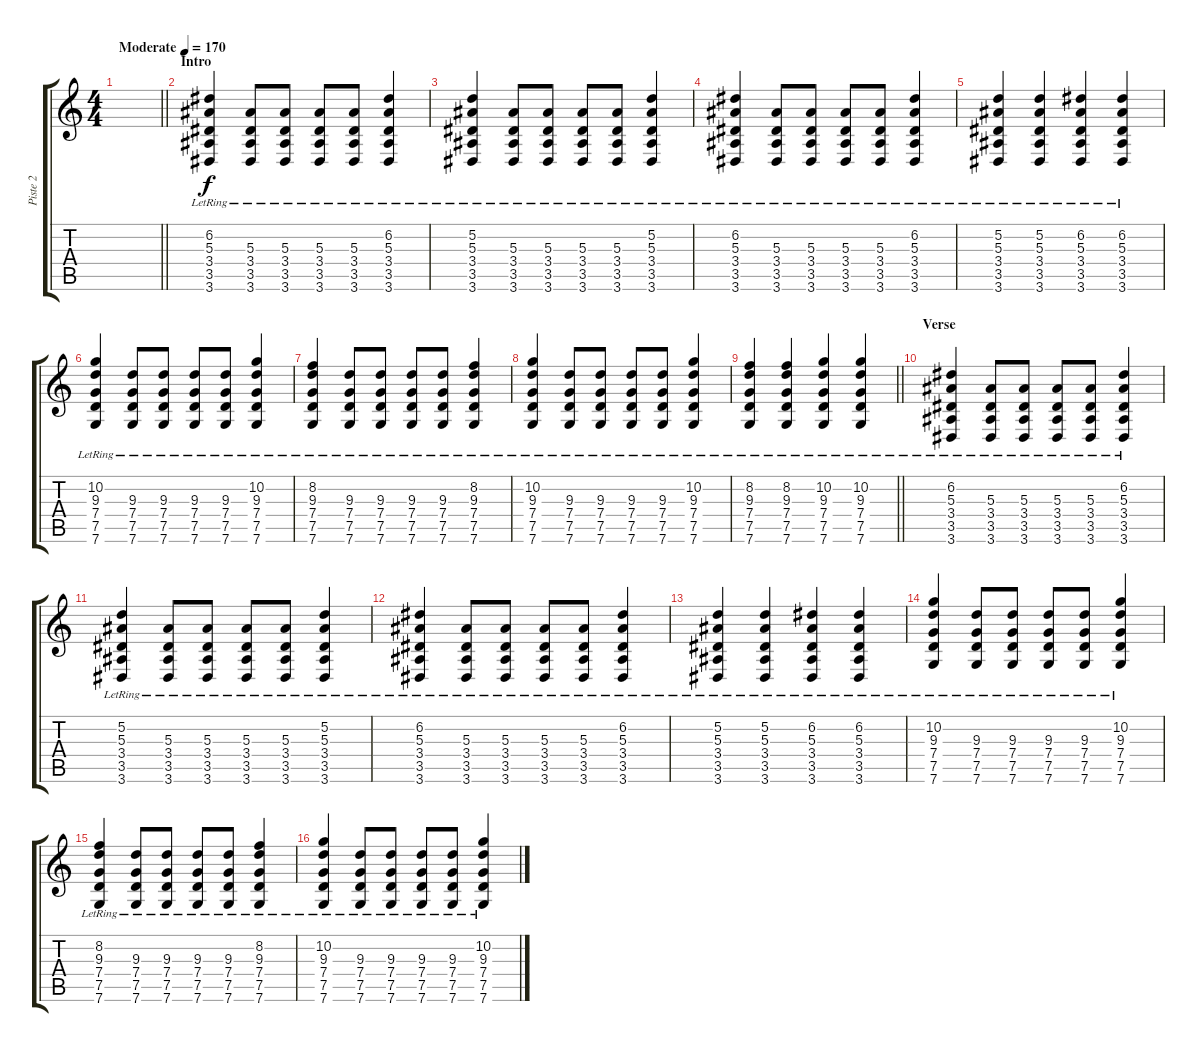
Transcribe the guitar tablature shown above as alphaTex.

\track ("Piste 2" "Piste 2") {instrument acousticguitarsteel}
\staff {score tabs}
\tuning (D4 A3 F3 C3 G2 C2) {hide}
\ts (4 4)
\tempo (170 "Moderate")
\clef g2
\barLineRight lightlight
\ks c
|
\section ("" "Intro")
(6.2{lr} 5.3{lr} 3.4{lr} 3.5{lr} 3.6{lr}).4 (5.3{lr} 3.4{lr} 3.5{lr} 3.6{lr}).8 (5.3{lr} 3.4{lr} 3.5{lr} 3.6{lr}).8 (5.3{lr} 3.4{lr} 3.5{lr} 3.6{lr}).8 (5.3{lr} 3.4{lr} 3.5{lr} 3.6{lr}).8 (6.2{lr} 5.3{lr} 3.4{lr} 3.5{lr} 3.6{lr}).4 |
(5.2{lr} 5.3{lr} 3.4{lr} 3.5{lr} 3.6{lr}).4 (5.3{lr} 3.4{lr} 3.5{lr} 3.6{lr}).8 (5.3{lr} 3.4{lr} 3.5{lr} 3.6{lr}).8 (5.3{lr} 3.4{lr} 3.5{lr} 3.6{lr}).8 (5.3{lr} 3.4{lr} 3.5{lr} 3.6{lr}).8 (5.2{lr} 5.3{lr} 3.4{lr} 3.5{lr} 3.6{lr}).4 |
(6.2{lr} 5.3{lr} 3.4{lr} 3.5{lr} 3.6{lr}).4 (5.3{lr} 3.4{lr} 3.5{lr} 3.6{lr}).8 (5.3{lr} 3.4{lr} 3.5{lr} 3.6{lr}).8 (5.3{lr} 3.4{lr} 3.5{lr} 3.6{lr}).8 (5.3{lr} 3.4{lr} 3.5{lr} 3.6{lr}).8 (6.2{lr} 5.3{lr} 3.4{lr} 3.5{lr} 3.6{lr}).4 |
(5.2{lr} 5.3{lr} 3.4{lr} 3.5{lr} 3.6{lr}).4 (5.2{lr} 5.3{lr} 3.4{lr} 3.5{lr} 3.6{lr}).4 (6.2{lr} 5.3{lr} 3.4{lr} 3.5{lr} 3.6{lr}).4 (6.2{lr} 5.3{lr} 3.4{lr} 3.5{lr} 3.6{lr}).4 |
(10.2{lr} 9.3{lr} 7.4{lr} 7.5{lr} 7.6{lr}).4 (9.3{lr} 7.4{lr} 7.5{lr} 7.6{lr}).8 (9.3{lr} 7.4{lr} 7.5{lr} 7.6{lr}).8 (9.3{lr} 7.4{lr} 7.5{lr} 7.6{lr}).8 (9.3{lr} 7.4{lr} 7.5{lr} 7.6{lr}).8 (10.2{lr} 9.3{lr} 7.4{lr} 7.5{lr} 7.6{lr}).4 |
(8.2{lr} 9.3{lr} 7.4{lr} 7.5{lr} 7.6{lr}).4 (9.3{lr} 7.4{lr} 7.5{lr} 7.6{lr}).8 (9.3{lr} 7.4{lr} 7.5{lr} 7.6{lr}).8 (9.3{lr} 7.4{lr} 7.5{lr} 7.6{lr}).8 (9.3{lr} 7.4{lr} 7.5{lr} 7.6{lr}).8 (8.2{lr} 9.3{lr} 7.4{lr} 7.5{lr} 7.6{lr}).4 |
(10.2{lr} 9.3{lr} 7.4{lr} 7.5{lr} 7.6{lr}).4 (9.3{lr} 7.4{lr} 7.5{lr} 7.6{lr}).8 (9.3{lr} 7.4{lr} 7.5{lr} 7.6{lr}).8 (9.3{lr} 7.4{lr} 7.5{lr} 7.6{lr}).8 (9.3{lr} 7.4{lr} 7.5{lr} 7.6{lr}).8 (10.2{lr} 9.3{lr} 7.4{lr} 7.5{lr} 7.6{lr}).4 |
\barLineRight lightlight
(8.2{lr} 9.3{lr} 7.4{lr} 7.5{lr} 7.6{lr}).4 (8.2{lr} 9.3{lr} 7.4{lr} 7.5{lr} 7.6{lr}).4 (10.2{lr} 9.3{lr} 7.4{lr} 7.5{lr} 7.6{lr}).4 (10.2{lr} 9.3{lr} 7.4{lr} 7.5{lr} 7.6{lr}).4 |
\section ("" "Verse")
(6.2{lr} 5.3{lr} 3.4{lr} 3.5{lr} 3.6{lr}).4 (5.3{lr} 3.4{lr} 3.5{lr} 3.6{lr}).8 (5.3{lr} 3.4{lr} 3.5{lr} 3.6{lr}).8 (5.3{lr} 3.4{lr} 3.5{lr} 3.6{lr}).8 (5.3{lr} 3.4{lr} 3.5{lr} 3.6{lr}).8 (6.2{lr} 5.3{lr} 3.4{lr} 3.5{lr} 3.6{lr}).4 |
(5.2{lr} 5.3{lr} 3.4{lr} 3.5{lr} 3.6{lr}).4 (5.3{lr} 3.4{lr} 3.5{lr} 3.6{lr}).8 (5.3{lr} 3.4{lr} 3.5{lr} 3.6{lr}).8 (5.3{lr} 3.4{lr} 3.5{lr} 3.6{lr}).8 (5.3{lr} 3.4{lr} 3.5{lr} 3.6{lr}).8 (5.2{lr} 5.3{lr} 3.4{lr} 3.5{lr} 3.6{lr}).4 |
(6.2{lr} 5.3{lr} 3.4{lr} 3.5{lr} 3.6{lr}).4 (5.3{lr} 3.4{lr} 3.5{lr} 3.6{lr}).8 (5.3{lr} 3.4{lr} 3.5{lr} 3.6{lr}).8 (5.3{lr} 3.4{lr} 3.5{lr} 3.6{lr}).8 (5.3{lr} 3.4{lr} 3.5{lr} 3.6{lr}).8 (6.2{lr} 5.3{lr} 3.4{lr} 3.5{lr} 3.6{lr}).4 |
(5.2{lr} 5.3{lr} 3.4{lr} 3.5{lr} 3.6{lr}).4 (5.2{lr} 5.3{lr} 3.4{lr} 3.5{lr} 3.6{lr}).4 (6.2{lr} 5.3{lr} 3.4{lr} 3.5{lr} 3.6{lr}).4 (6.2{lr} 5.3{lr} 3.4{lr} 3.5{lr} 3.6{lr}).4 |
(10.2{lr} 9.3{lr} 7.4{lr} 7.5{lr} 7.6{lr}).4 (9.3{lr} 7.4{lr} 7.5{lr} 7.6{lr}).8 (9.3{lr} 7.4{lr} 7.5{lr} 7.6{lr}).8 (9.3{lr} 7.4{lr} 7.5{lr} 7.6{lr}).8 (9.3{lr} 7.4{lr} 7.5{lr} 7.6{lr}).8 (10.2{lr} 9.3{lr} 7.4{lr} 7.5{lr} 7.6{lr}).4 |
(8.2{lr} 9.3{lr} 7.4{lr} 7.5{lr} 7.6{lr}).4 (9.3{lr} 7.4{lr} 7.5{lr} 7.6{lr}).8 (9.3{lr} 7.4{lr} 7.5{lr} 7.6{lr}).8 (9.3{lr} 7.4{lr} 7.5{lr} 7.6{lr}).8 (9.3{lr} 7.4{lr} 7.5{lr} 7.6{lr}).8 (8.2{lr} 9.3{lr} 7.4{lr} 7.5{lr} 7.6{lr}).4 |
(10.2{lr} 9.3{lr} 7.4{lr} 7.5{lr} 7.6{lr}).4 (9.3{lr} 7.4{lr} 7.5{lr} 7.6{lr}).8 (9.3{lr} 7.4{lr} 7.5{lr} 7.6{lr}).8 (9.3{lr} 7.4{lr} 7.5{lr} 7.6{lr}).8 (9.3{lr} 7.4{lr} 7.5{lr} 7.6{lr}).8 (10.2{lr} 9.3{lr} 7.4{lr} 7.5{lr} 7.6{lr}).4
